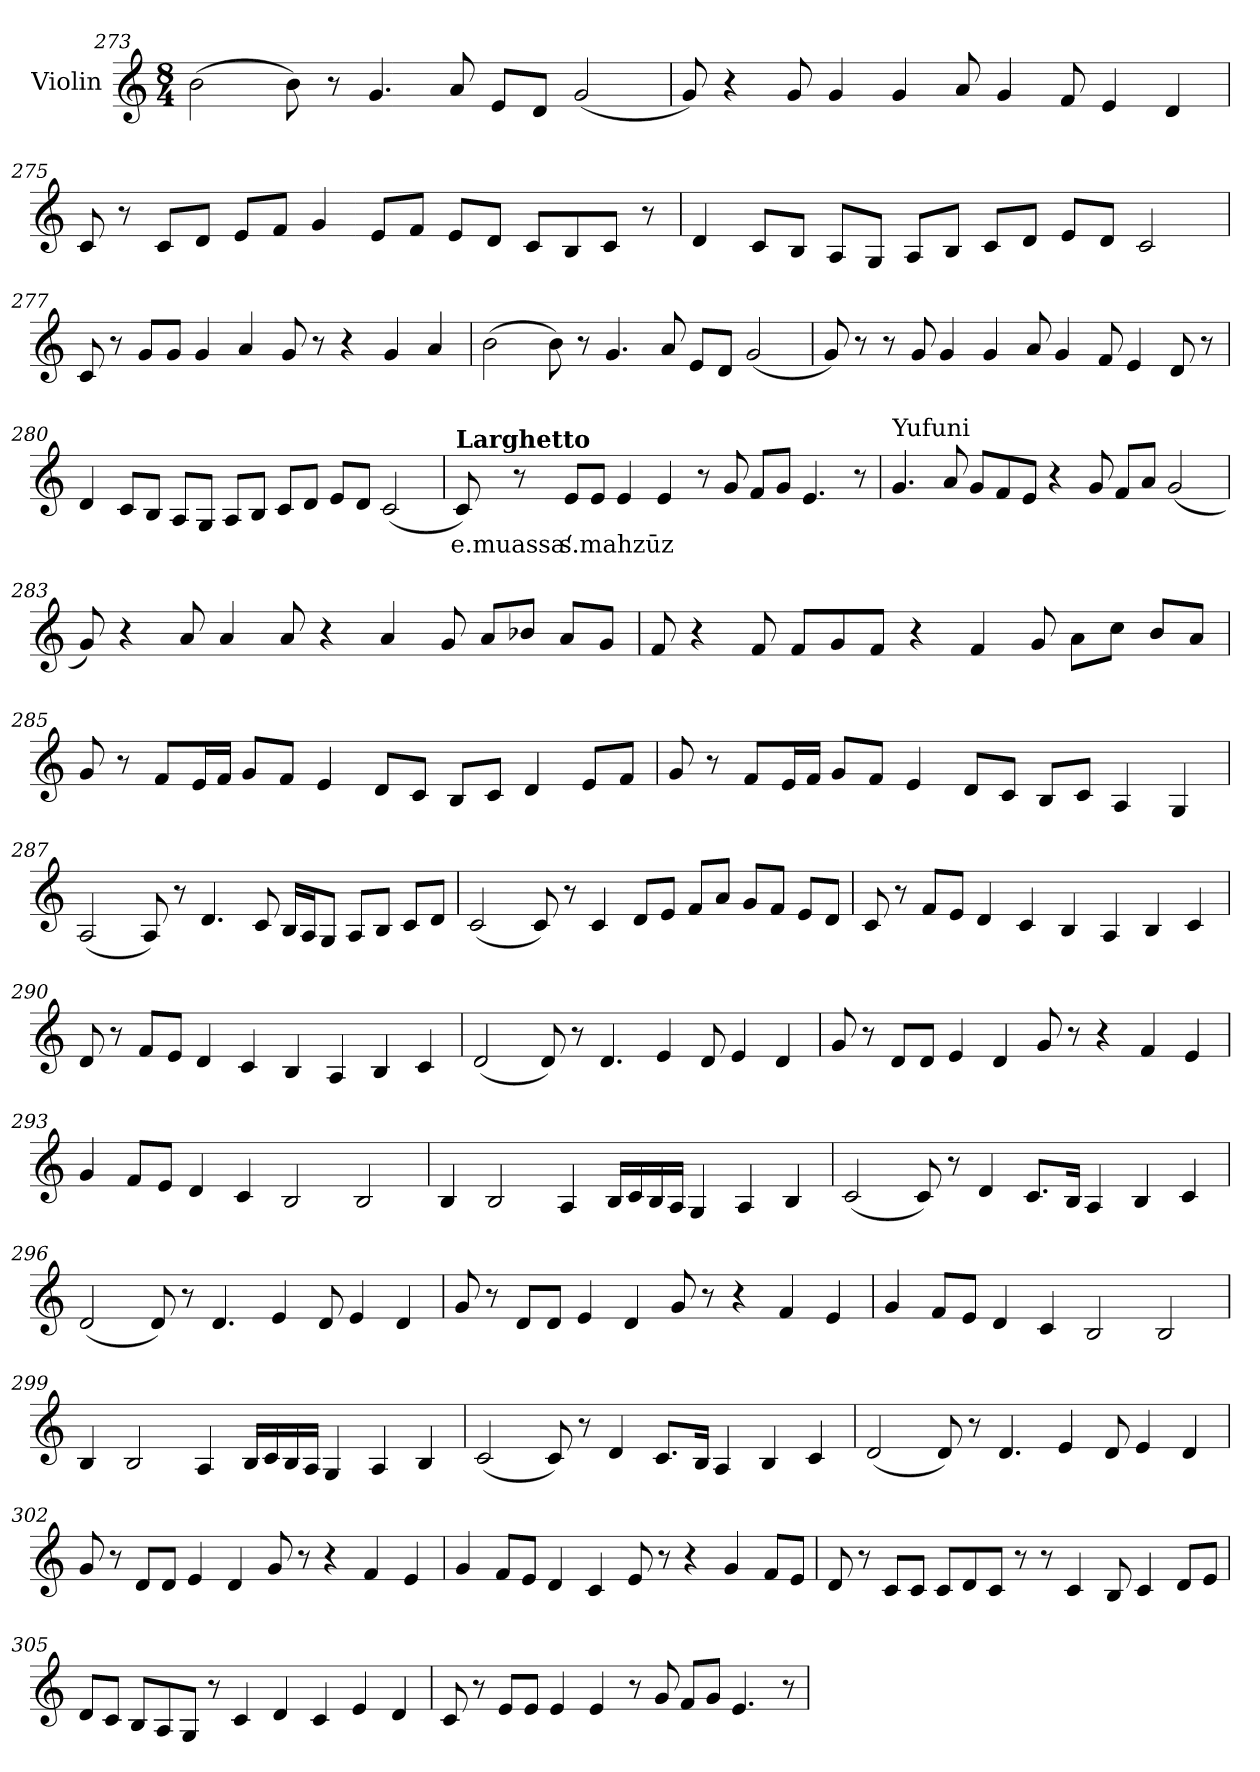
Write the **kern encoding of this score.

**kern	**text
*part1	*part1
*staff1	*staff1
*I"Violin	*
*clefG2	*
*k[]	*
*M8/4	*
=273	=273
(>2b\	.
8b\)	.
8r	.
4.g/	.
8a/	.
8e/L	.
8d/J	.
(<2g/	.
=274	=274
8g/)	.
4r	.
8g/	.
4g/	.
4g/	.
8a/	.
4g/	.
8f/	.
4e/	.
4d/	.
!!LO:LB:g=z
=275	=275
8c/	.
8r	.
8c/L	.
8d/J	.
8e/L	.
8f/J	.
4g/	.
8e/L	.
8f/J	.
8e/L	.
8d/J	.
8c/L	.
8B/	.
8c/J	.
8r	.
=276	=276
4d/	.
8c/L	.
8B/J	.
8A/L	.
8G/J	.
8A/L	.
8B/J	.
8c/L	.
8d/J	.
8e/L	.
8d/J	.
2c/	.
!!LO:LB:g=z
=277	=277
8c/	.
8r	.
8g/L	.
8g/J	.
4g/	.
4a/	.
8g/	.
8r	.
4r	.
4g/	.
4a/	.
=278	=278
(>2b\	.
8b\)	.
8r	.
4.g/	.
8a/	.
8e/L	.
8d/J	.
(<2g/	.
!!LO:LB:g=z
=279	=279
8g/)	.
8r	.
8r	.
8g/	.
4g/	.
4g/	.
8a/	.
4g/	.
8f/	.
4e/	.
8d/	.
8r	.
=280	=280
4d/	.
8c/L	.
8B/J	.
8A/L	.
8G/J	.
8A/L	.
8B/J	.
8c/L	.
8d/J	.
8e/L	.
8d/J	.
(<2c/	.
!!LO:LB:g=z
=281	=281
*MM100	*
!LO:TX:a:B:t=Larghetto	!
!	!LO:LY:b
8c/)	e.muassa‘
8r	.
!	!LO:LY:b
8e/L	s.mahzūz
8e/J	.
4e/	.
4e/	.
8r	.
8g/	.
8f/L	.
8g/J	.
4.e/	.
8r	.
=282	=282
!LO:TX:a:t=Yufuni	!
4.g/	.
8a/	.
8g/L	.
8f/	.
8e/J	.
4r	.
8g/	.
8f/L	.
8a/J	.
(<2g/	.
!!LO:LB:g=z
=283	=283
8g/)	.
4r	.
8a/	.
4a/	.
8a/	.
4r	.
4a/	.
8g/	.
8a/L	.
8b-X/J	.
8a/L	.
8g/J	.
!!LO:PB:g=z
=284	=284
8f/	.
4r	.
8f/	.
8f/L	.
8g/	.
8f/J	.
4r	.
4f/	.
8g/	.
8a\L	.
8cc\J	.
8b/L	.
8a/J	.
=285	=285
8g/	.
8r	.
8f/L	.
16e/L	.
16f/JJ	.
8g/L	.
8f/J	.
4e/	.
8d/L	.
8c/J	.
8B/L	.
8c/J	.
4d/	.
8e/L	.
8f/J	.
!!LO:LB:g=z
=286	=286
8g/	.
8r	.
8f/L	.
16e/L	.
16f/JJ	.
8g/L	.
8f/J	.
4e/	.
8d/L	.
8c/J	.
8B/L	.
8c/J	.
4A/	.
4G/	.
=287	=287
(<2A/	.
8A/)	.
8r	.
4.d/	.
8c/	.
16B/LL	.
16A/J	.
8G/J	.
8A/L	.
8B/J	.
8c/L	.
8d/J	.
!!LO:LB:g=z
=288	=288
(<2c/	.
8c/)	.
8r	.
4c/	.
8d/L	.
8e/J	.
8f/L	.
8a/J	.
8g/L	.
8f/J	.
8e/L	.
8d/J	.
=289	=289
8c/	.
8r	.
8f/L	.
8e/J	.
4d/	.
4c/	.
4B/	.
4A/	.
4B/	.
4c/	.
!!LO:LB:g=z
=290	=290
8d/	.
8r	.
8f/L	.
8e/J	.
4d/	.
4c/	.
4B/	.
4A/	.
4B/	.
4c/	.
=291	=291
(<2d/	.
8d/)	.
8r	.
4.d/	.
4e/	.
8d/	.
4e/	.
4d/	.
=292	=292
8g/	.
8r	.
8d/L	.
8d/J	.
4e/	.
4d/	.
8g/	.
8r	.
4r	.
4f/	.
4e/	.
!!LO:LB:g=z
=293	=293
4g/	.
8f/L	.
8e/J	.
4d/	.
4c/	.
2B/	.
2B/	.
=294	=294
4B/	.
2B/	.
4A/	.
16B/LL	.
16c/	.
16B/	.
16A/JJ	.
4G/	.
4A/	.
4B/	.
=295	=295
(<2c/	.
8c/)	.
8r	.
4d/	.
8.c/L	.
16B/Jk	.
4A/	.
4B/	.
4c/	.
!!LO:LB:g=z
=296	=296
(<2d/	.
8d/)	.
8r	.
4.d/	.
4e/	.
8d/	.
4e/	.
4d/	.
=297	=297
8g/	.
8r	.
8d/L	.
8d/J	.
4e/	.
4d/	.
8g/	.
8r	.
4r	.
4f/	.
4e/	.
=298	=298
4g/	.
8f/L	.
8e/J	.
4d/	.
4c/	.
2B/	.
2B/	.
!!LO:LB:g=z
=299	=299
4B/	.
2B/	.
4A/	.
16B/LL	.
16c/	.
16B/	.
16A/JJ	.
4G/	.
4A/	.
4B/	.
=300	=300
(<2c/	.
8c/)	.
8r	.
4d/	.
8.c/L	.
16B/Jk	.
4A/	.
4B/	.
4c/	.
!!LO:LB:g=z
=301	=301
(<2d/	.
8d/)	.
8r	.
4.d/	.
4e/	.
8d/	.
4e/	.
4d/	.
=302	=302
8g/	.
8r	.
8d/L	.
8d/J	.
4e/	.
4d/	.
8g/	.
8r	.
4r	.
4f/	.
4e/	.
!!LO:PB:g=z
=303	=303
4g/	.
8f/L	.
8e/J	.
4d/	.
4c/	.
8e/	.
8r	.
4r	.
4g/	.
8f/L	.
8e/J	.
=304	=304
8d/	.
8r	.
8c/L	.
8c/J	.
8c/L	.
8d/	.
8c/J	.
8r	.
8r	.
4c/	.
8B/	.
4c/	.
8d/L	.
8e/J	.
!!LO:LB:g=z
=305	=305
8d/L	.
8c/J	.
8B/L	.
8A/	.
8G/J	.
8r	.
4c/	.
4d/	.
4c/	.
4e/	.
4d/	.
=306	=306
8c/	.
8r	.
8e/L	.
8e/J	.
4e/	.
4e/	.
8r	.
8g/	.
8f/L	.
8g/J	.
4.e/	.
8r	.
=	=
*-	*-
